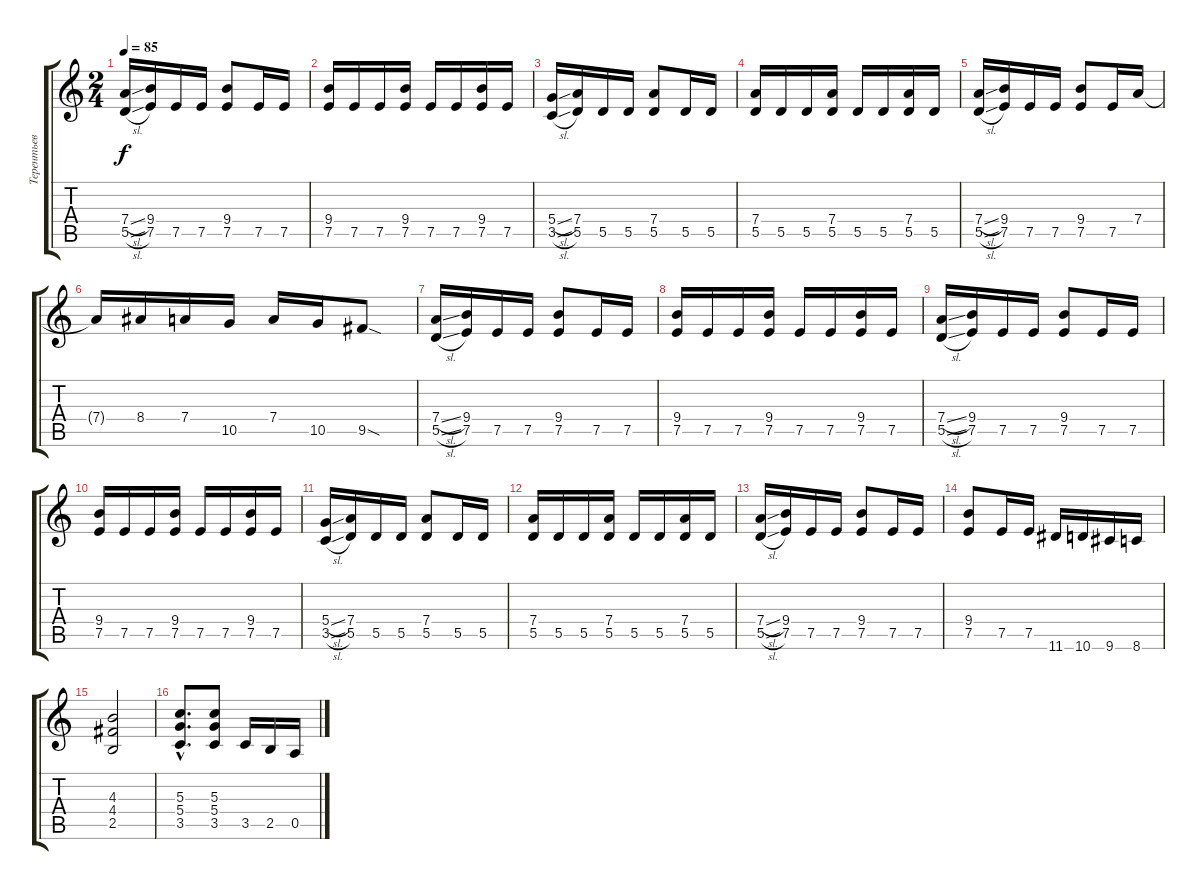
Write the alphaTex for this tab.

\track ("Терентьев 1" "Терентьев ") {instrument distortionguitar}
\staff {score tabs}
\tuning (E4 B3 G3 D3 A2 E2) {hide}
\ts (2 4)
\tempo 85
\clef g2
\ks c
(7.4{sl} 5.5{sl}).16{dy f} (9.4 7.5).16 7.5.16 7.5.16 (9.4 7.5).8 7.5.16 7.5.16 |
(9.4 7.5).16 7.5.16 7.5.16 (9.4 7.5).16 7.5.16 7.5.16 (9.4 7.5).16 7.5.16 |
(5.4{sl} 3.5{sl}).16 (7.4 5.5).16 5.5.16 5.5.16 (7.4 5.5).8 5.5.16 5.5.16 |
(7.4 5.5).16 5.5.16 5.5.16 (7.4 5.5).16 5.5.16 5.5.16 (7.4 5.5).16 5.5.16 |
(7.4{sl} 5.5{sl}).16 (9.4 7.5).16 7.5.16 7.5.16 (9.4 7.5).8 7.5.16 7.4.16 |
7.4{t}.16 8.4.16 7.4.16 10.5.16 7.4.16 10.5.16 9.5{sod}.8 |
(7.4{sl} 5.5{sl}).16 (9.4 7.5).16 7.5.16 7.5.16 (9.4 7.5).8 7.5.16 7.5.16 |
(9.4 7.5).16 7.5.16 7.5.16 (9.4 7.5).16 7.5.16 7.5.16 (9.4 7.5).16 7.5.16 |
(7.4{sl} 5.5{sl}).16 (9.4 7.5).16 7.5.16 7.5.16 (9.4 7.5).8 7.5.16 7.5.16 |
(9.4 7.5).16 7.5.16 7.5.16 (9.4 7.5).16 7.5.16 7.5.16 (9.4 7.5).16 7.5.16 |
(5.4{sl} 3.5{sl}).16 (7.4 5.5).16 5.5.16 5.5.16 (7.4 5.5).8 5.5.16 5.5.16 |
(7.4 5.5).16 5.5.16 5.5.16 (7.4 5.5).16 5.5.16 5.5.16 (7.4 5.5).16 5.5.16 |
(7.4{sl} 5.5{sl}).16 (9.4 7.5).16 7.5.16 7.5.16 (9.4 7.5).8 7.5.16 7.5.16 |
(9.4 7.5).8 7.5.16 7.5.16 11.6.16 10.6.16 9.6.16 8.6.16 |
(4.3 4.4 2.5).2 |
(5.3{hac} 5.4{hac} 3.5{hac}).8{d} (5.3 5.4 3.5).8 3.5.16 2.5.16 0.5.16
